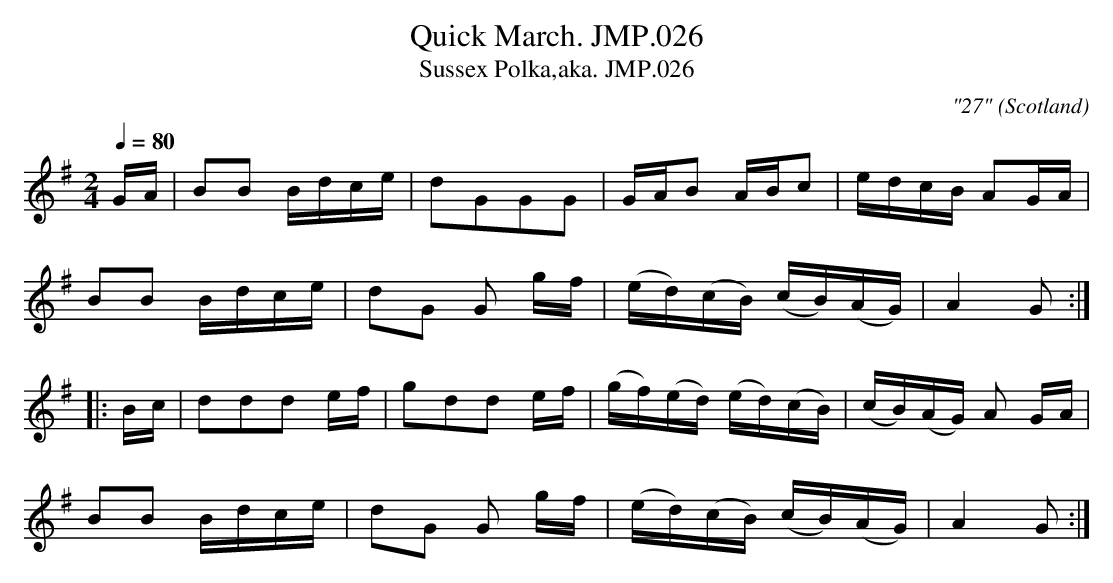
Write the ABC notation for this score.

X:1
T:Quick March. JMP.026
T:Sussex Polka,aka. JMP.026
C:"27"
L:1/8
M:2/4
O:Scotland
Q:1/4=80
K:G Major
G/A/ | BB B/d/c/e/ | dGGG | G/A/B A/B/c | e/d/c/B/ AG/A/ |!
BB B/d/c/e/| dG G g/f/ | (e/d/)(c/B/) (c/B/)(A/G/) | A2 G :|!
|:B/c/ | ddd e/f/ | gdd e/f/ | (g/f/)(e/d/) (e/d/)(c/B/) |\
(c/B/)(A/G/) A G/A/ |!
BB B/d/c/e/ | dG G g/f/ |(e/d/)(c/B/)  (c/B/)(A/G/) | A2 G :|
